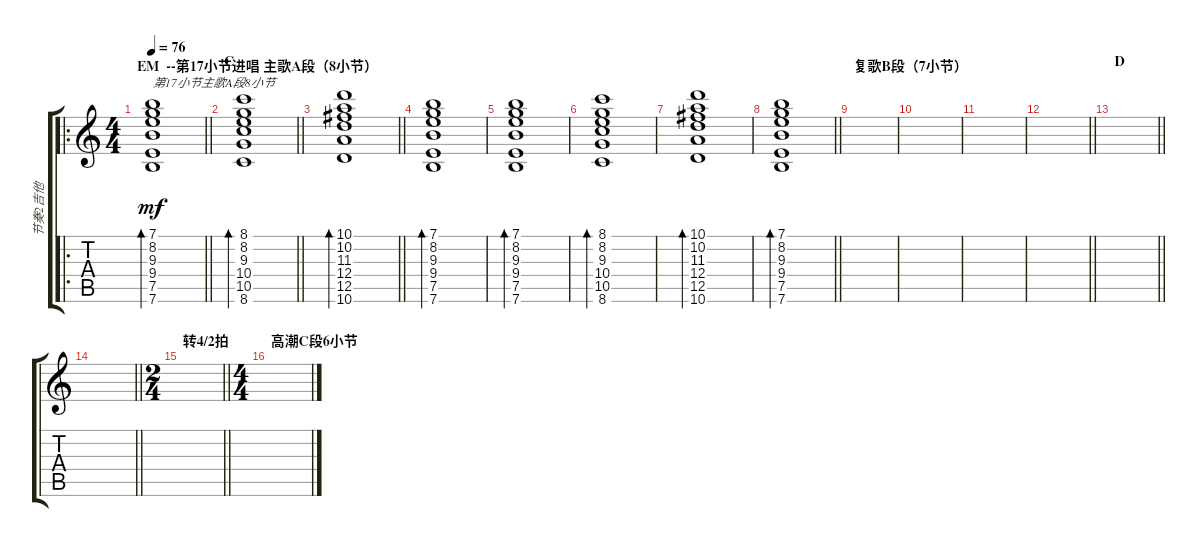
\track ("节奏2吉他" "节奏2吉他") {instrument acousticguitarsteel}
\staff {score tabs}
\tuning (E4 B3 G3 D3 A2 E2) {hide}
\ro
\ts (4 4)
\section ("" "EM  --第17小节进唱 主歌A段（8小节）")
\tempo 76
\clef g2
\barLineRight lightlight
\ks c
(7.1 8.2 9.3 9.4 7.5 7.6).1{bd 240 txt "第17小节主歌A段8小节" dy mf} |
\section ("" "C")
\barLineRight lightlight
(8.1 8.2 9.3 10.4 10.5 8.6).1{bd 240} |
\barLineRight lightlight
(10.1 10.2 11.3 12.4 12.5 10.6).1{bd 240} |
(7.1 8.2 9.3 9.4 7.5 7.6).1{bd 240} |
(7.1 8.2 9.3 9.4 7.5 7.6).1{bd 240} |
(8.1 8.2 9.3 10.4 10.5 8.6).1{bd 240} |
(10.1 10.2 11.3 12.4 12.5 10.6).1{bd 240} |
\barLineRight lightlight
(7.1 8.2 9.3 9.4 7.5 7.6).1{bd 240} |
\section ("" "复歌B段（7小节）")
|
|
|
\barLineRight lightlight
|
\section ("" "D")
\barLineRight lightlight
|
\section ("" "")
\barLineRight lightlight
|
\ts (2 4)
\section ("" "转4/2拍")
\barLineRight lightlight
|
\ts (4 4)
\section ("" "高潮C段6小节")
